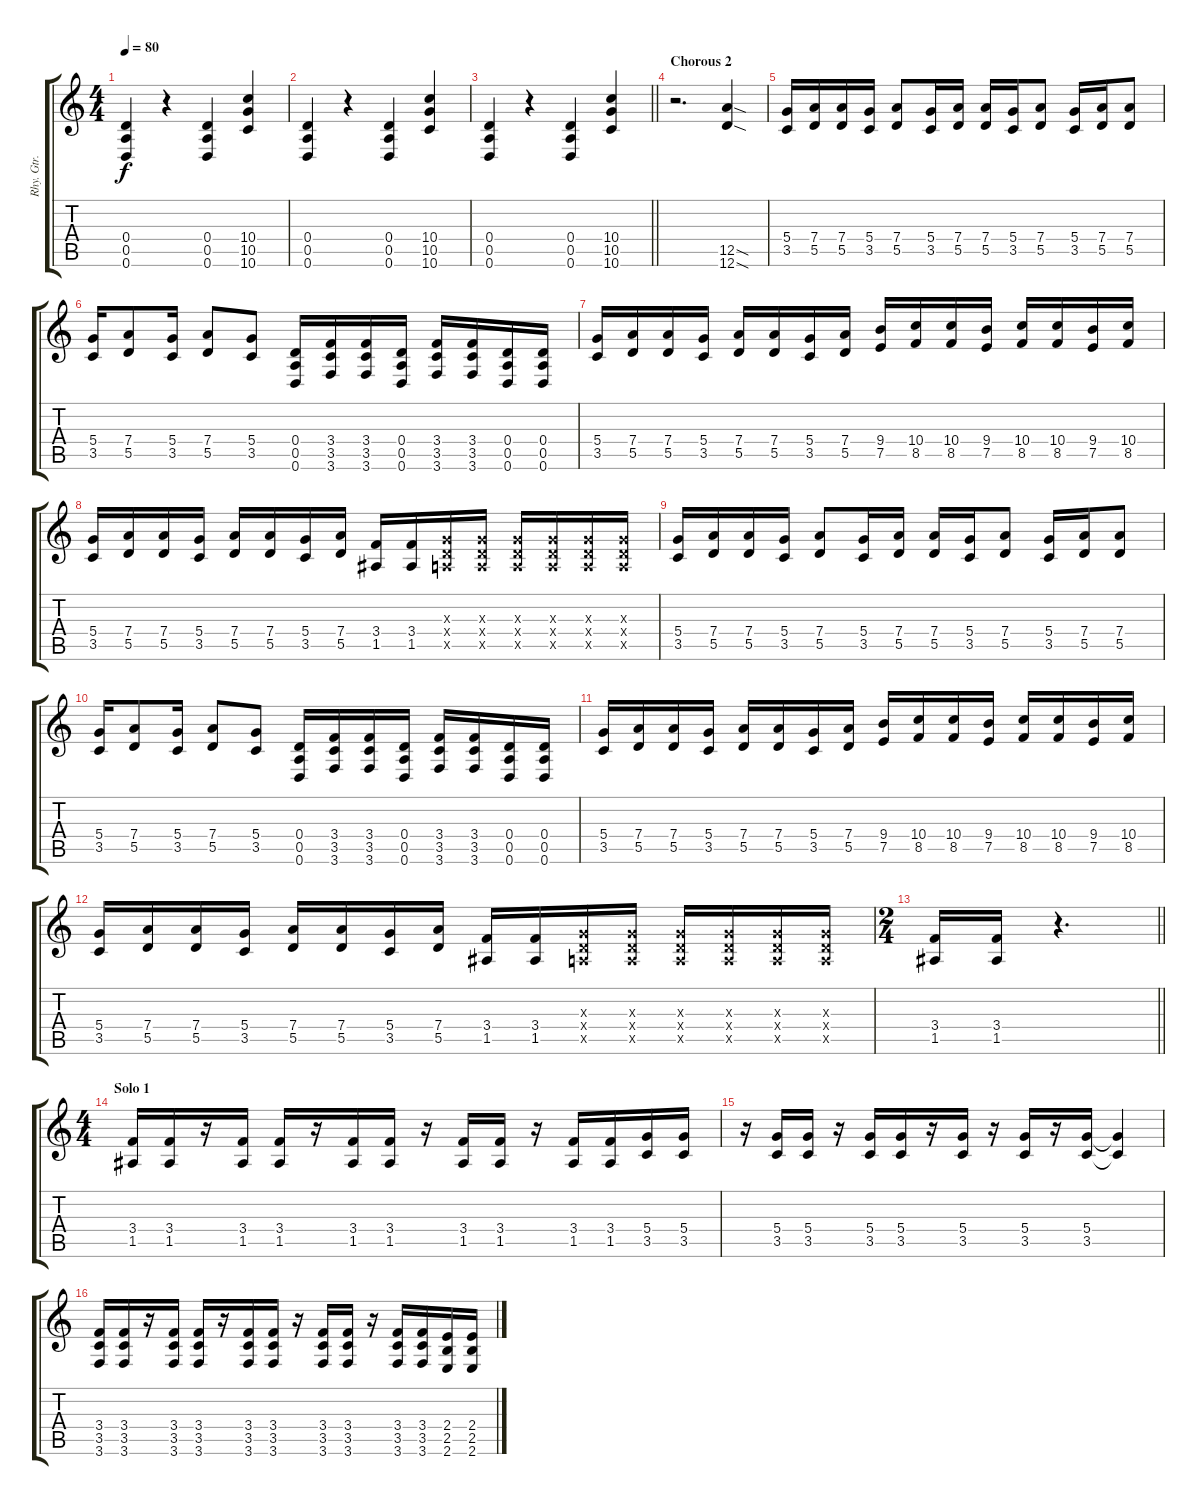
\track ("Rhy. Gtr. 1" "Rhy. Gtr. ") {instrument distortionguitar}
\staff {score tabs}
\tuning (E4 B3 G3 D3 A2 D2) {hide}
\ts (4 4)
\tempo 80
\clef g2
\ks c
(0.4 0.5 0.6).4{dy f} r.4 (0.4 0.5 0.6).4 (10.4 10.5 10.6).4 |
(0.4 0.5 0.6).4 r.4 (0.4 0.5 0.6).4 (10.4 10.5 10.6).4 |
\barLineRight lightlight
(0.4 0.5 0.6).4 r.4 (0.4 0.5 0.6).4 (10.4 10.5 10.6).4 |
\section ("" "Chorous 2")
r.2{d} (12.5{sod} 12.6{sod}).4 |
(5.4 3.5).16 (7.4 5.5).16 (7.4 5.5).16 (5.4 3.5).16 (7.4 5.5).8 (5.4 3.5).16 (7.4 5.5).16 (7.4 5.5).16 (5.4 3.5).16 (7.4 5.5).8 (5.4 3.5).16 (7.4 5.5).16 (7.4 5.5).8 |
(5.4 3.5).16 (7.4 5.5).8 (5.4 3.5).16 (7.4 5.5).8 (5.4 3.5).8 (0.4 0.5 0.6).16 (3.4 3.5 3.6).16 (3.4 3.5 3.6).16 (0.4 0.5 0.6).16 (3.4 3.5 3.6).16 (3.4 3.5 3.6).16 (0.4 0.5 0.6).16 (0.4 0.5 0.6).16 |
(5.4 3.5).16 (7.4 5.5).16 (7.4 5.5).16 (5.4 3.5).16 (7.4 5.5).16 (7.4 5.5).16 (5.4 3.5).16 (7.4 5.5).16 (9.4 7.5).16 (10.4 8.5).16 (10.4 8.5).16 (9.4 7.5).16 (10.4 8.5).16 (10.4 8.5).16 (9.4 7.5).16 (10.4 8.5).16 |
(5.4 3.5).16 (7.4 5.5).16 (7.4 5.5).16 (5.4 3.5).16 (7.4 5.5).16 (7.4 5.5).16 (5.4 3.5).16 (7.4 5.5).16 (3.4 1.5).16 (3.4 1.5).16 (0.3{x} 0.4{x} 0.5{x}).16 (0.3{x} 0.4{x} 0.5{x}).16 (0.3{x} 0.4{x} 0.5{x}).16 (0.3{x} 0.4{x} 0.5{x}).16 (0.3{x} 0.4{x} 0.5{x}).16 (0.3{x} 0.4{x} 0.5{x}).16 |
(5.4 3.5).16 (7.4 5.5).16 (7.4 5.5).16 (5.4 3.5).16 (7.4 5.5).8 (5.4 3.5).16 (7.4 5.5).16 (7.4 5.5).16 (5.4 3.5).16 (7.4 5.5).8 (5.4 3.5).16 (7.4 5.5).16 (7.4 5.5).8 |
(5.4 3.5).16 (7.4 5.5).8 (5.4 3.5).16 (7.4 5.5).8 (5.4 3.5).8 (0.4 0.5 0.6).16 (3.4 3.5 3.6).16 (3.4 3.5 3.6).16 (0.4 0.5 0.6).16 (3.4 3.5 3.6).16 (3.4 3.5 3.6).16 (0.4 0.5 0.6).16 (0.4 0.5 0.6).16 |
(5.4 3.5).16 (7.4 5.5).16 (7.4 5.5).16 (5.4 3.5).16 (7.4 5.5).16 (7.4 5.5).16 (5.4 3.5).16 (7.4 5.5).16 (9.4 7.5).16 (10.4 8.5).16 (10.4 8.5).16 (9.4 7.5).16 (10.4 8.5).16 (10.4 8.5).16 (9.4 7.5).16 (10.4 8.5).16 |
(5.4 3.5).16 (7.4 5.5).16 (7.4 5.5).16 (5.4 3.5).16 (7.4 5.5).16 (7.4 5.5).16 (5.4 3.5).16 (7.4 5.5).16 (3.4 1.5).16 (3.4 1.5).16 (0.3{x} 0.4{x} 0.5{x}).16 (0.3{x} 0.4{x} 0.5{x}).16 (0.3{x} 0.4{x} 0.5{x}).16 (0.3{x} 0.4{x} 0.5{x}).16 (0.3{x} 0.4{x} 0.5{x}).16 (0.3{x} 0.4{x} 0.5{x}).16 |
\ts (2 4)
\barLineRight lightlight
(3.4 1.5).16 (3.4 1.5).16 r.4{d} |
\ts (4 4)
\section ("" "Solo 1")
(3.4 1.5).16 (3.4 1.5).16 r.16 (3.4 1.5).16 (3.4 1.5).16 r.16 (3.4 1.5).16 (3.4 1.5).16 r.16 (3.4 1.5).16 (3.4 1.5).16 r.16 (3.4 1.5).16 (3.4 1.5).16 (5.4 3.5).16 (5.4 3.5).16 |
r.16 (5.4 3.5).16 (5.4 3.5).16 r.16 (5.4 3.5).16 (5.4 3.5).16 r.16 (5.4 3.5).16 r.16 (5.4 3.5).16 r.16 (5.4 3.5).16 (5.4{t} 3.5{t}).4 |
(3.4 3.5 3.6).16 (3.4 3.5 3.6).16 r.16 (3.4 3.5 3.6).16 (3.4 3.5 3.6).16 r.16 (3.4 3.5 3.6).16 (3.4 3.5 3.6).16 r.16 (3.4 3.5 3.6).16 (3.4 3.5 3.6).16 r.16 (3.4 3.5 3.6).16 (3.4 3.5 3.6).16 (2.4 2.5 2.6).16 (2.4 2.5 2.6).16
